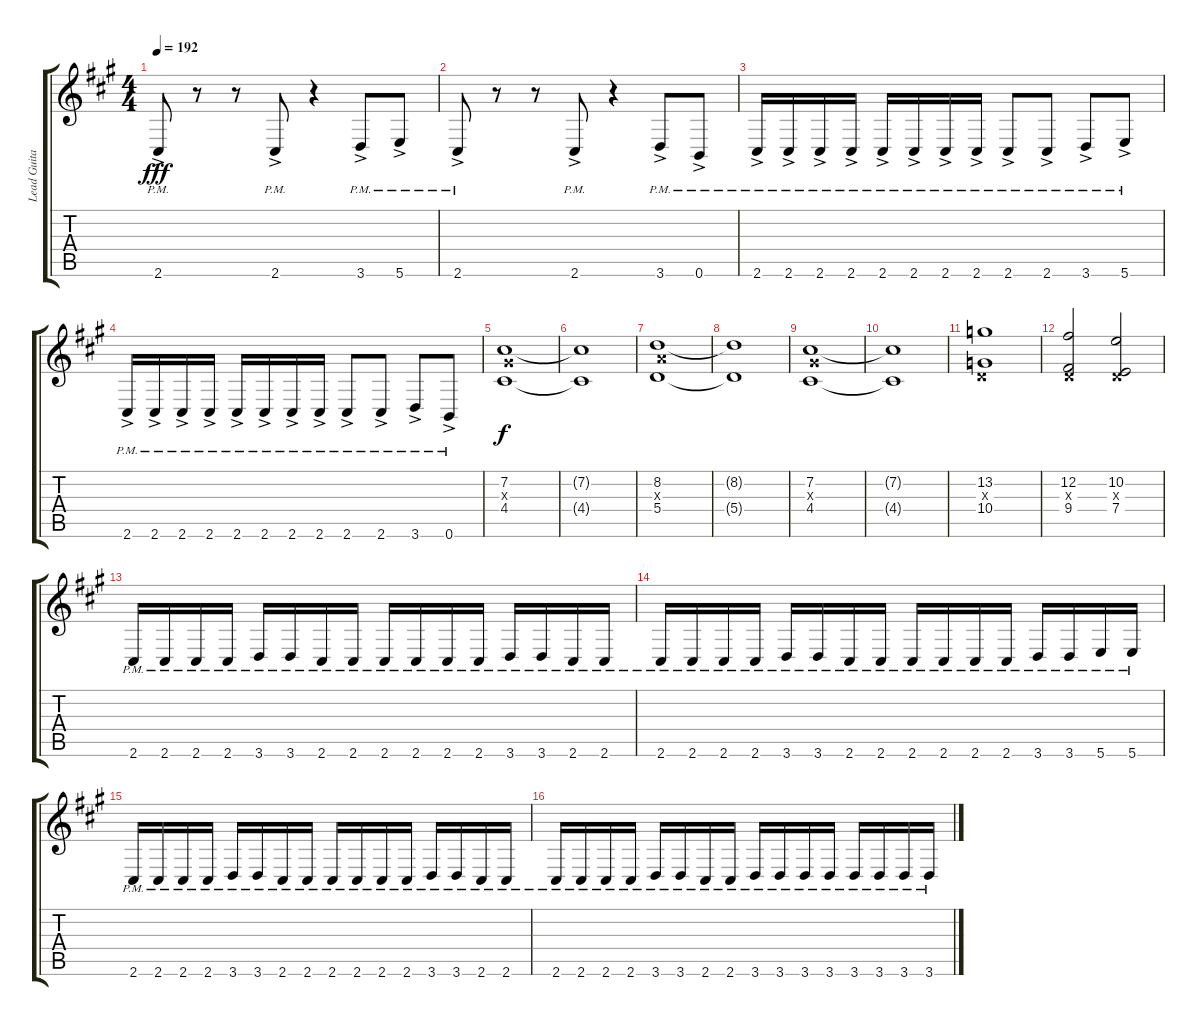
\track ("Lead Guitar" "Lead Guita") {instrument distortionguitar}
\staff {score tabs}
\tuning (B3 Gb3 D3 A2 E2 B1) {hide}
\ts (4 4)
\tempo 192
\clef g2
\ks f#minor
2.6{ac pm}.8{dy fff} r.8 r.8 2.6{ac pm}.8 r.4 3.6{ac pm}.8 5.6{ac pm}.8 |
2.6{ac pm}.8 r.8 r.8 2.6{ac pm}.8 r.4 3.6{ac pm}.8 0.6{ac pm}.8 |
2.6{ac pm}.16 2.6{ac pm}.16 2.6{ac pm}.16 2.6{ac pm}.16 2.6{ac pm}.16 2.6{ac pm}.16 2.6{ac pm}.16 2.6{ac pm}.16 2.6{ac pm}.8 2.6{ac pm}.8 3.6{ac pm}.8 5.6{ac pm}.8 |
2.6{ac pm}.16 2.6{ac pm}.16 2.6{ac pm}.16 2.6{ac pm}.16 2.6{ac pm}.16 2.6{ac pm}.16 2.6{ac pm}.16 2.6{ac pm}.16 2.6{ac pm}.8 2.6{ac pm}.8 3.6{ac pm}.8 0.6{ac pm}.8 |
(7.2 6.3{x} 4.4).1{dy f} |
(7.2{t} 4.4{t}).1 |
(8.2 7.3{x} 5.4).1 |
(8.2{t} 5.4{t}).1 |
(7.2 6.3{x} 4.4).1 |
(7.2{t} 4.4{t}).1 |
(13.2 0.3{x} 10.4).1 |
(12.2 0.3{x} 9.4).2 (10.2 0.3{x} 7.4).2 |
2.6{pm}.16 2.6{pm}.16 2.6{pm}.16 2.6{pm}.16 3.6{pm}.16 3.6{pm}.16 2.6{pm}.16 2.6{pm}.16 2.6{pm}.16 2.6{pm}.16 2.6{pm}.16 2.6{pm}.16 3.6{pm}.16 3.6{pm}.16 2.6{pm}.16 2.6{pm}.16 |
2.6{pm}.16 2.6{pm}.16 2.6{pm}.16 2.6{pm}.16 3.6{pm}.16 3.6{pm}.16 2.6{pm}.16 2.6{pm}.16 2.6{pm}.16 2.6{pm}.16 2.6{pm}.16 2.6{pm}.16 3.6{pm}.16 3.6{pm}.16 5.6{pm}.16 5.6{pm}.16 |
2.6{pm}.16 2.6{pm}.16 2.6{pm}.16 2.6{pm}.16 3.6{pm}.16 3.6{pm}.16 2.6{pm}.16 2.6{pm}.16 2.6{pm}.16 2.6{pm}.16 2.6{pm}.16 2.6{pm}.16 3.6{pm}.16 3.6{pm}.16 2.6{pm}.16 2.6{pm}.16 |
2.6{pm}.16 2.6{pm}.16 2.6{pm}.16 2.6{pm}.16 3.6{pm}.16 3.6{pm}.16 2.6{pm}.16 2.6{pm}.16 3.6{pm}.16 3.6{pm}.16 3.6{pm}.16 3.6{pm}.16 3.6{pm}.16 3.6{pm}.16 3.6{pm}.16 3.6{pm}.16
